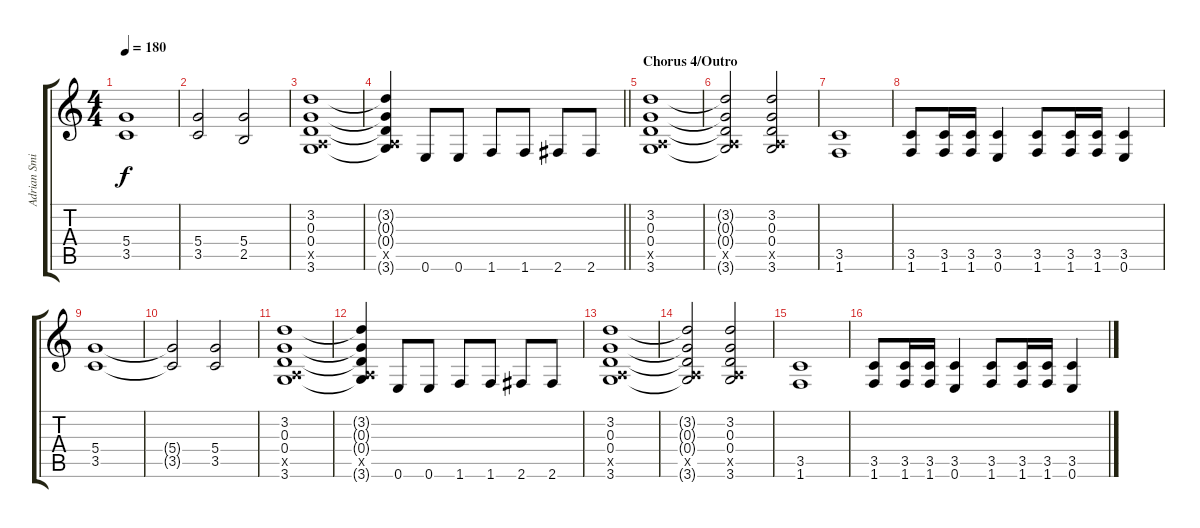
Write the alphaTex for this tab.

\track ("Adrian Smith" "Adrian Smi") {instrument overdrivenguitar}
\staff {score tabs}
\tuning (E4 B3 G3 D3 A2 E2) {hide}
\ts (4 4)
\tempo 180
\clef g2
\ks c
(5.4 3.5).1{dy f} |
(5.4 3.5).2 (5.4 2.5).2 |
(3.2 0.3 0.4 0.5{x} 3.6).1 |
\barLineRight lightlight
(3.2{t} 0.3{t} 0.4{t} 0.5{x} 3.6{t}).4 0.6.8 0.6.8 1.6.8 1.6.8 2.6.8 2.6.8 |
\section ("" "Chorus 4/Outro")
(3.2 0.3 0.4 0.5{x} 3.6).1 |
(3.2{t} 0.3{t} 0.4{t} 0.5{x} 3.6{t}).2 (3.2 0.3 0.4 0.5{x} 3.6).2 |
(3.5 1.6).1 |
(3.5 1.6).8 (3.5 1.6).16 (3.5 1.6).16 (3.5 0.6).4 (3.5 1.6).8 (3.5 1.6).16 (3.5 1.6).16 (3.5 0.6).4 |
(5.4 3.5).1 |
(5.4{t} 3.5{t}).2 (5.4 3.5).2 |
(3.2 0.3 0.4 0.5{x} 3.6).1 |
(3.2{t} 0.3{t} 0.4{t} 0.5{x} 3.6{t}).4 0.6.8 0.6.8 1.6.8 1.6.8 2.6.8 2.6.8 |
(3.2 0.3 0.4 0.5{x} 3.6).1 |
(3.2{t} 0.3{t} 0.4{t} 0.5{x} 3.6{t}).2 (3.2 0.3 0.4 0.5{x} 3.6).2 |
(3.5 1.6).1 |
(3.5 1.6).8 (3.5 1.6).16 (3.5 1.6).16 (3.5 0.6).4 (3.5 1.6).8 (3.5 1.6).16 (3.5 1.6).16 (3.5 0.6).4
